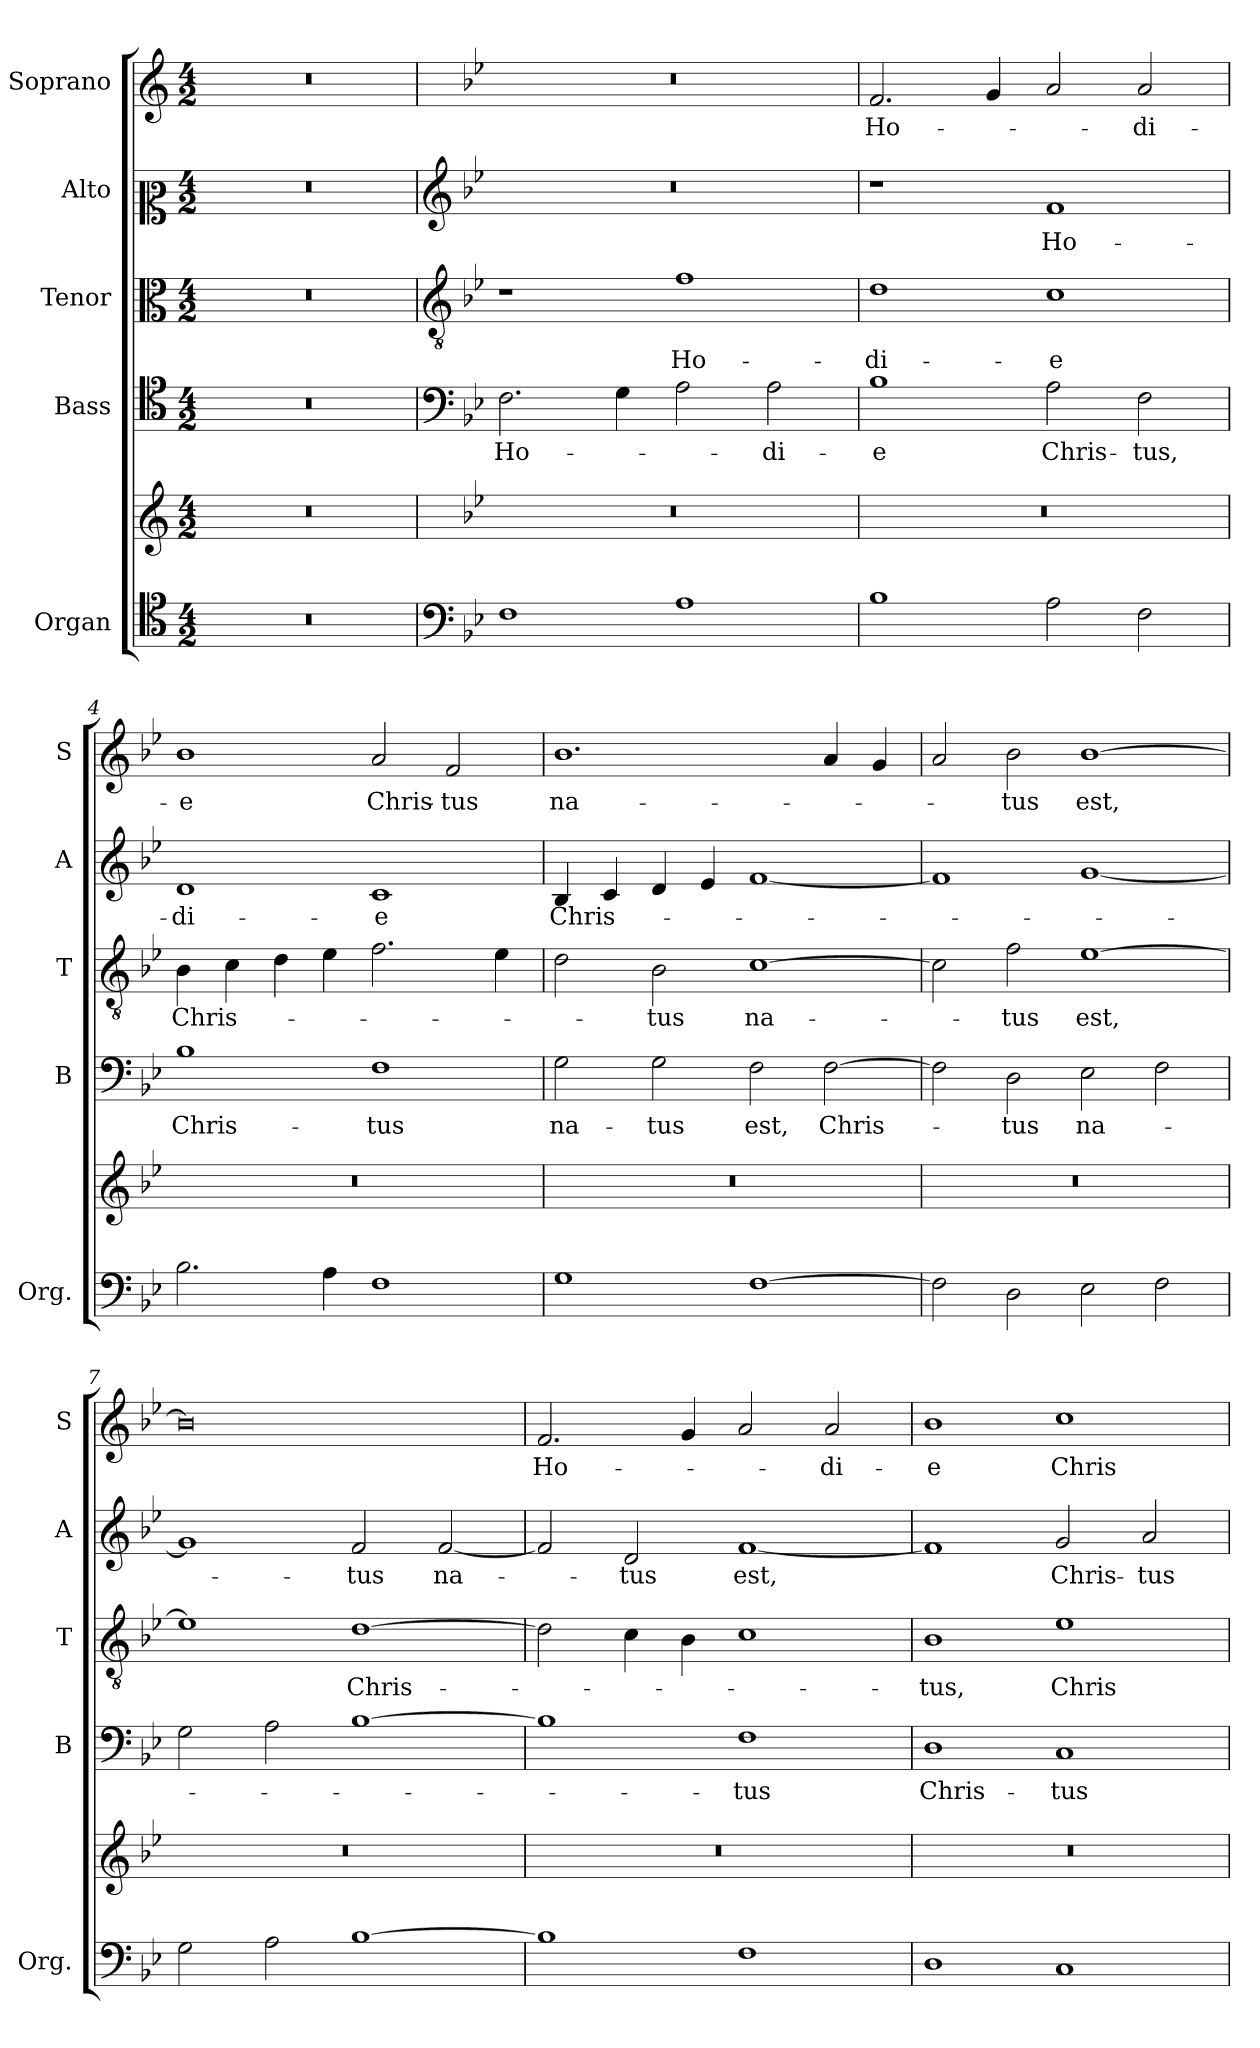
**kern	**kern	**kern	**text	**kern	**text	**kern	**text	**kern	**text
*part5	*part5	*part4	*part4	*part3	*part3	*part2	*part2	*part1	*part1
*staff6	*staff5	*staff4	*staff4	*staff3	*staff3	*staff2	*staff2	*staff1	*staff1
*I"Organ	*	*I"Bass	*	*I"Tenor	*	*I"Alto	*	*I"Soprano	*
*I'Org.	*	*I'B	*	*I'T	*	*I'A	*	*I'S	*
*clefC4	*clefG2	*clefC4	*	*clefC3	*	*clefC2	*	*clefG2	*
*k[]	*k[]	*k[]	*	*k[]	*	*k[]	*	*k[]	*
*C:	*C:	*C:	*	*C:	*	*C:	*	*C:	*
*M4/2	*M4/2	*M4/2	*	*M4/2	*	*M4/2	*	*M4/2	*
=1	=1	=1	=1	=1	=1	=1	=1	=1	=1
0r	0r	0r	.	0r	.	0r	.	0r	.
=2	=2	=2	=2	=2	=2	=2	=2	=2	=2
*clefF4	*	*clefF4	*	*clefGv2	*	*clefG2	*	*	*
*k[b-e-]	*k[b-e-]	*k[b-e-]	*	*k[b-e-]	*	*k[b-e-]	*	*k[b-e-]	*
*B-:	*B-:	*B-:	*	*B-:	*	*B-:	*	*B-:	*
!	!	!	!LO:LY:b	!	!	!	!	!	!
1F	0r	2.F\	Ho-	1r	.	0r	.	0r	.
.	.	4G\	.	.	.	.	.	.	.
!	!	!	!	!	!LO:LY:b	!	!	!	!
1A	.	2A\	.	1f	Ho-	.	.	.	.
!	!	!	!LO:LY:b	!	!	!	!	!	!
.	.	2A\	-di-	.	.	.	.	.	.
=3	=3	=3	=3	=3	=3	=3	=3	=3	=3
!	!	!	!LO:LY:b	!	!LO:LY:b	!	!	!	!LO:LY:b
1B-	0r	1B-	-e	1d	-di-	1r	.	2.f/	Ho-
.	.	.	.	.	.	.	.	4g/	.
!	!	!	!LO:LY:b	!	!LO:LY:b	!	!LO:LY:b	!	!
2A\	.	2A\	Chris-	1c	-e	1f	Ho-	2a/	.
!	!	!	!LO:LY:b	!	!	!	!	!	!LO:LY:b
2F\	.	2F\	-tus,	.	.	.	.	2a/	-di-
=4	=4	=4	=4	=4	=4	=4	=4	=4	=4
!	!	!	!LO:LY:b	!	!LO:LY:b	!	!LO:LY:b	!	!LO:LY:b
2.B-\	0r	1B-	Chris-	4B-\	Chris-	1d	-di-	1b-	-e
.	.	.	.	4c\	.	.	.	.	.
.	.	.	.	4d\	.	.	.	.	.
4A\	.	.	.	4e-\	.	.	.	.	.
!	!	!	!LO:LY:b	!	!	!	!LO:LY:b	!	!LO:LY:b
1F	.	1F	-tus	2.f\	.	1c	-e	2a/	Chris-
!	!	!	!	!	!	!	!	!	!LO:LY:b
.	.	.	.	.	.	.	.	2f/	-tus
.	.	.	.	4e-\	.	.	.	.	.
!!LO:LB:g=z
=5	=5	=5	=5	=5	=5	=5	=5	=5	=5
!	!	!	!LO:LY:b	!	!	!	!LO:LY:b	!	!LO:LY:b
1G	0r	2G\	na-	2d\	.	4B-/	Chris-	1.b-	na-
.	.	.	.	.	.	4c/	.	.	.
!	!	!	!LO:LY:b	!	!LO:LY:b	!	!	!	!
.	.	2G\	-tus	2B-\	-tus	4d/	.	.	.
.	.	.	.	.	.	4e-/	.	.	.
!	!	!	!LO:LY:b	!	!LO:LY:b	!	!	!	!
[1F	.	2F\	est,	[1c	na-	[1f	.	.	.
!	!	!	!LO:LY:b	!	!	!	!	!	!
.	.	[2F\	Chris-	.	.	.	.	4a/	.
.	.	.	.	.	.	.	.	4g/	.
=6	=6	=6	=6	=6	=6	=6	=6	=6	=6
2F\]	0r	2F\]	.	2c\]	.	1f]	.	2a/	.
!	!	!	!LO:LY:b	!	!LO:LY:b	!	!	!	!LO:LY:b
2D\	.	2D\	-tus	2f\	-tus	.	.	2b-\	-tus
!	!	!	!LO:LY:b	!	!LO:LY:b	!	!	!	!LO:LY:b
2E-\	.	2E-\	na-	[1e-	est,	[1g	.	[1b-	est,
2F\	.	2F\	.	.	.	.	.	.	.
=7	=7	=7	=7	=7	=7	=7	=7	=7	=7
2G\	0r	2G\	.	1e-]	.	1g]	.	0b-]	.
2A\	.	2A\	.	.	.	.	.	.	.
!	!	!	!	!	!LO:LY:b	!	!LO:LY:b	!	!
[1B-	.	[1B-	.	[1d	Chris-	2f/	-tus	.	.
!	!	!	!	!	!	!	!LO:LY:b	!	!
.	.	.	.	.	.	[2f/	na-	.	.
=8	=8	=8	=8	=8	=8	=8	=8	=8	=8
!	!	!	!	!	!	!	!	!	!LO:LY:b
1B-]	0r	1B-]	.	2d\]	.	2f/]	.	2.f/	Ho-
!	!	!	!	!	!	!	!LO:LY:b	!	!
.	.	.	.	4c\	.	2d/	-tus	.	.
.	.	.	.	4B-\	.	.	.	4g/	.
!	!	!	!LO:LY:b	!	!	!	!LO:LY:b	!	!
1F	.	1F	-tus	1c	.	[1f	est,	2a/	.
!	!	!	!	!	!	!	!	!	!LO:LY:b
.	.	.	.	.	.	.	.	2a/	-di-
=9	=9	=9	=9	=9	=9	=9	=9	=9	=9
!	!	!	!LO:LY:b	!	!LO:LY:b	!	!	!	!LO:LY:b
1D	0r	1D	Chris-	1B-	-tus,	1f]	.	1b-	-e
!	!	!	!LO:LY:b	!	!LO:LY:b	!	!LO:LY:b	!	!LO:LY:b
1C	.	1C	-tus	1e-	Chris-	2g/	Chris-	1cc	Chris-
!	!	!	!	!	!	!	!LO:LY:b	!	!
.	.	.	.	.	.	2a/	-tus	.	.
=	=	=	=	=	=	=	=	=	=
*-	*-	*-	*-	*-	*-	*-	*-	*-	*-
